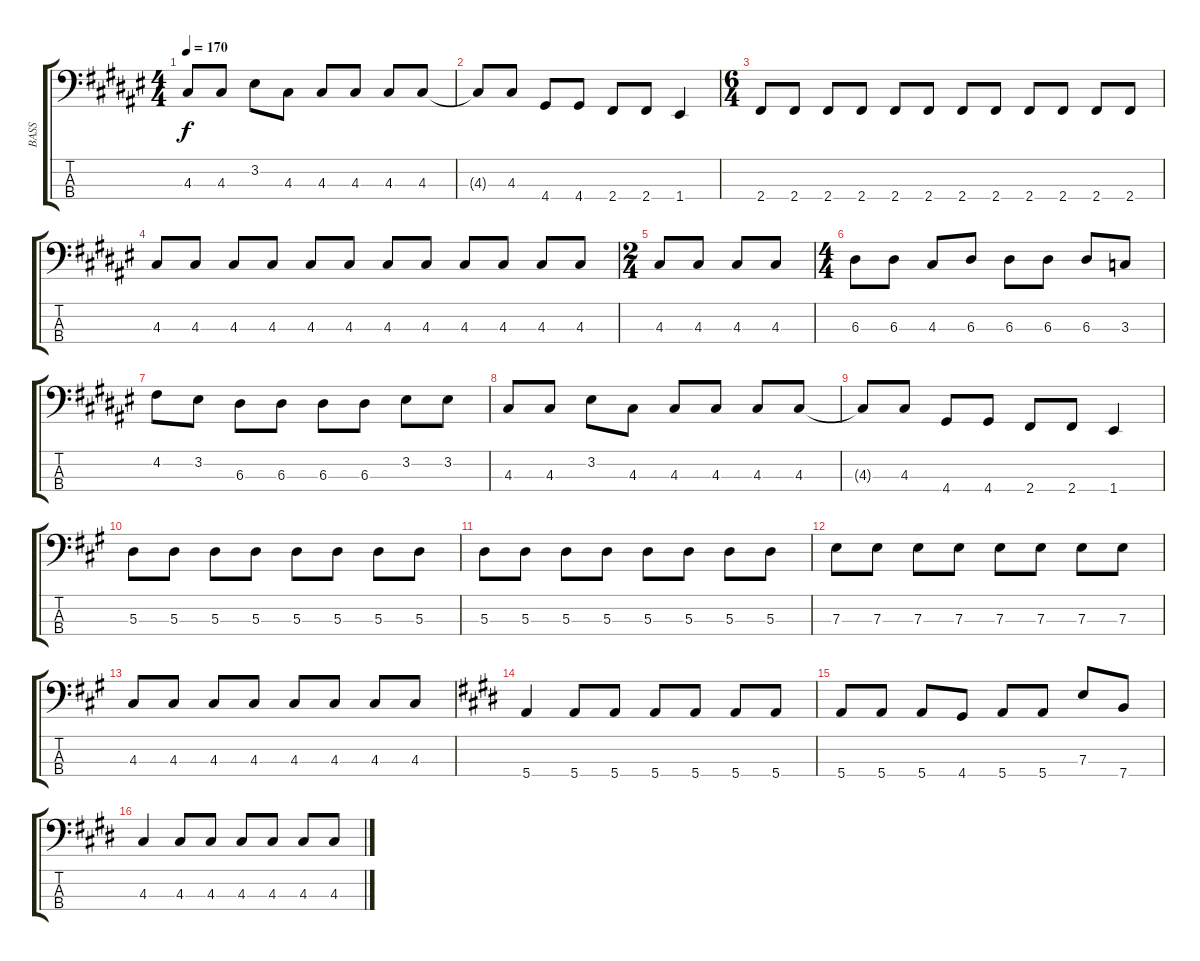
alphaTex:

\track ("BASS " "BASS ") {instrument electricbasspick}
\staff {score tabs}
\tuning (G2 D2 A1 E1) {hide}
\ts (4 4)
\tempo 170
\clef f4
\ks f#
4.3.8{dy f} 4.3.8 3.2.8 4.3.8 4.3.8 4.3.8 4.3.8 4.3.8 |
4.3{t}.8 4.3.8 4.4.8 4.4.8 2.4.8 2.4.8 1.4.4 |
\ts (6 4)
2.4.8 2.4.8 2.4.8 2.4.8 2.4.8 2.4.8 2.4.8 2.4.8 2.4.8 2.4.8 2.4.8 2.4.8 |
4.3.8 4.3.8 4.3.8 4.3.8 4.3.8 4.3.8 4.3.8 4.3.8 4.3.8 4.3.8 4.3.8 4.3.8 |
\ts (2 4)
4.3.8 4.3.8 4.3.8 4.3.8 |
\ts (4 4)
6.3.8 6.3.8 4.3.8 6.3.8 6.3.8 6.3.8 6.3.8 3.3.8 |
4.2.8 3.2.8 6.3.8 6.3.8 6.3.8 6.3.8 3.2.8 3.2.8 |
4.3.8 4.3.8 3.2.8 4.3.8 4.3.8 4.3.8 4.3.8 4.3.8 |
4.3{t}.8 4.3.8 4.4.8 4.4.8 2.4.8 2.4.8 1.4.4 |
\ks a
5.3.8 5.3.8 5.3.8 5.3.8 5.3.8 5.3.8 5.3.8 5.3.8 |
5.3.8 5.3.8 5.3.8 5.3.8 5.3.8 5.3.8 5.3.8 5.3.8 |
7.3.8 7.3.8 7.3.8 7.3.8 7.3.8 7.3.8 7.3.8 7.3.8 |
4.3.8 4.3.8 4.3.8 4.3.8 4.3.8 4.3.8 4.3.8 4.3.8 |
\ks e
5.4.4 5.4.8 5.4.8 5.4.8 5.4.8 5.4.8 5.4.8 |
5.4.8 5.4.8 5.4.8 4.4.8 5.4.8 5.4.8 7.3.8 7.4.8 |
4.3.4 4.3.8 4.3.8 4.3.8 4.3.8 4.3.8 4.3.8
